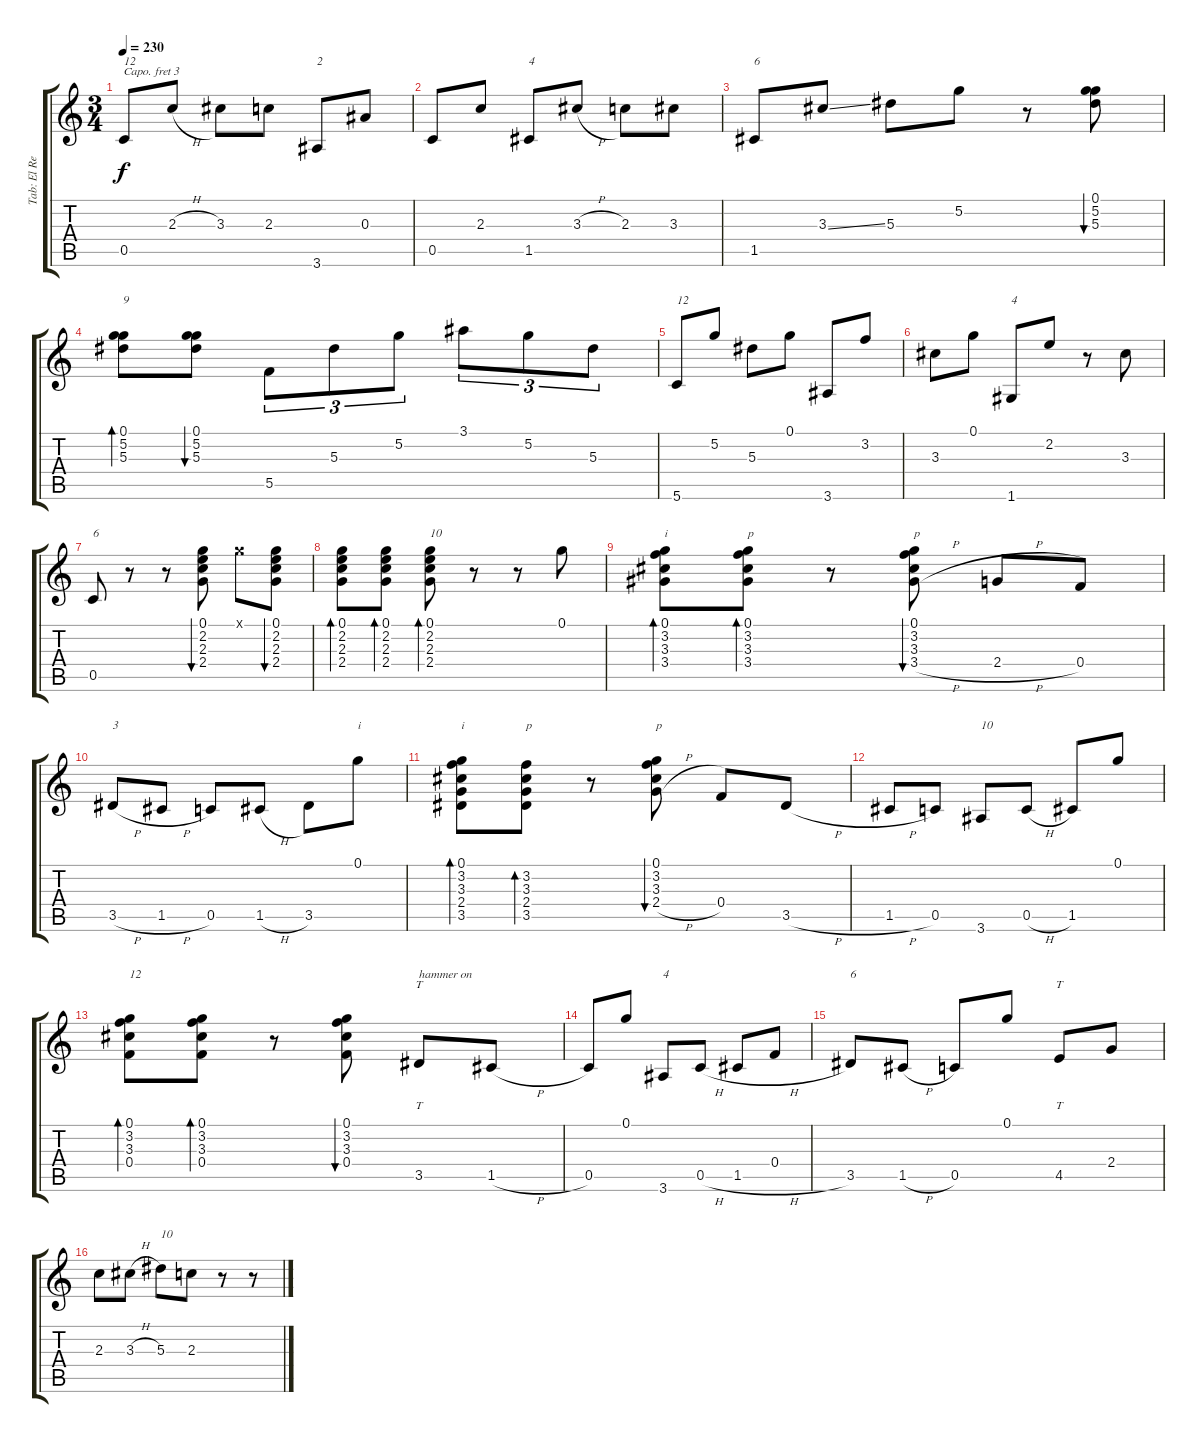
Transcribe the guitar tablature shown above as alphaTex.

\track ("Tab: El Rene" "Tab: El Re") {instrument acousticguitarnylon}
\staff {score tabs}
\capo 3
\tuning (E4 B3 G3 D3 A2 E2) {hide}
\ts (3 4)
\tempo 230
\clef g2
\ks c
0.5.8{txt "12" dy f} 2.3{h}.8 3.3.8 2.3.8 3.6.8{txt "2"} 0.3.8 |
0.5.8 2.3.8 1.5.8{txt "4"} 3.3{h}.8 2.3.8 3.3.8 |
1.5.8{txt "6"} 3.3{ss}.8 5.3.8 5.2.8 r.8 (0.1 5.2 5.3).8{bu 60} |
(0.1 5.2 5.3).8{bd 60 txt "9"} (0.1 5.2 5.3).8{bu 60} 5.5.8{tu (3 2)} 5.3.8{tu (3 2)} 5.2.8{tu (3 2)} 3.1.8{tu (3 2)} 5.2.8{tu (3 2)} 5.3.8{tu (3 2)} |
5.6.8{txt "12"} 5.2.8 5.3.8 0.1.8 3.6.8 3.2.8 |
3.3.8 0.1.8 1.6.8{txt "4"} 2.2.8 r.8 3.3.8 |
0.5.8{txt "6"} r.8 r.8 (0.1 2.2 2.3 2.4).8{bu 60} 0.1{x}.8 (0.1 2.2 2.3 2.4).8{bu 60} |
(0.1 2.2 2.3 2.4).8{bd 60} (0.1 2.2 2.3 2.4).8{bd 60} (0.1 2.2 2.3 2.4).8{bd 60 txt "10"} r.8 r.8 0.1.8 |
(0.1 3.2 3.3 3.4).8{bd 30 txt "i"} (0.1 3.2 3.3 3.4).8{bd 60 txt "p"} r.8 (0.1 3.2 3.3 3.4{h}).8{bu 60 txt "p"} 2.4{h}.8 0.4.8 |
3.5{h}.8{txt "3"} 1.5{h}.8 0.5.8 1.5{h}.8 3.5.8 0.1.8{txt "i"} |
(0.1 3.2 3.3 2.4 3.5).8{bd 30 txt "i"} (3.2 3.3 2.4 3.5).8{bd 60 txt "p"} r.8 (0.1 3.2 3.3 2.4{h}).8{bu 60 txt "p"} 0.4.8 3.5{h}.8 |
1.5{h}.8 0.5.8 3.6.8{txt "10"} 0.5{h}.8 1.5.8 0.1.8 |
(0.1 3.2 3.3 0.4).8{bd 30 txt "12"} (0.1 3.2 3.3 0.4).8{bd 60} r.8 (0.1 3.2 3.3 0.4).8{bu 60} 3.5.8{tt txt "hammer on "} 1.5{h}.8 |
0.5.8 0.1.8 3.6.8{txt "4"} 0.5{h}.8 1.5{h}.8 0.4.8 |
3.5.8{txt "6"} 1.5{h}.8 0.5.8 0.1.8 4.5.8{tt} 2.4.8 |
2.3.8 3.3{h}.8 5.3.8{txt "10"} 2.3.8 r.8 r.8
